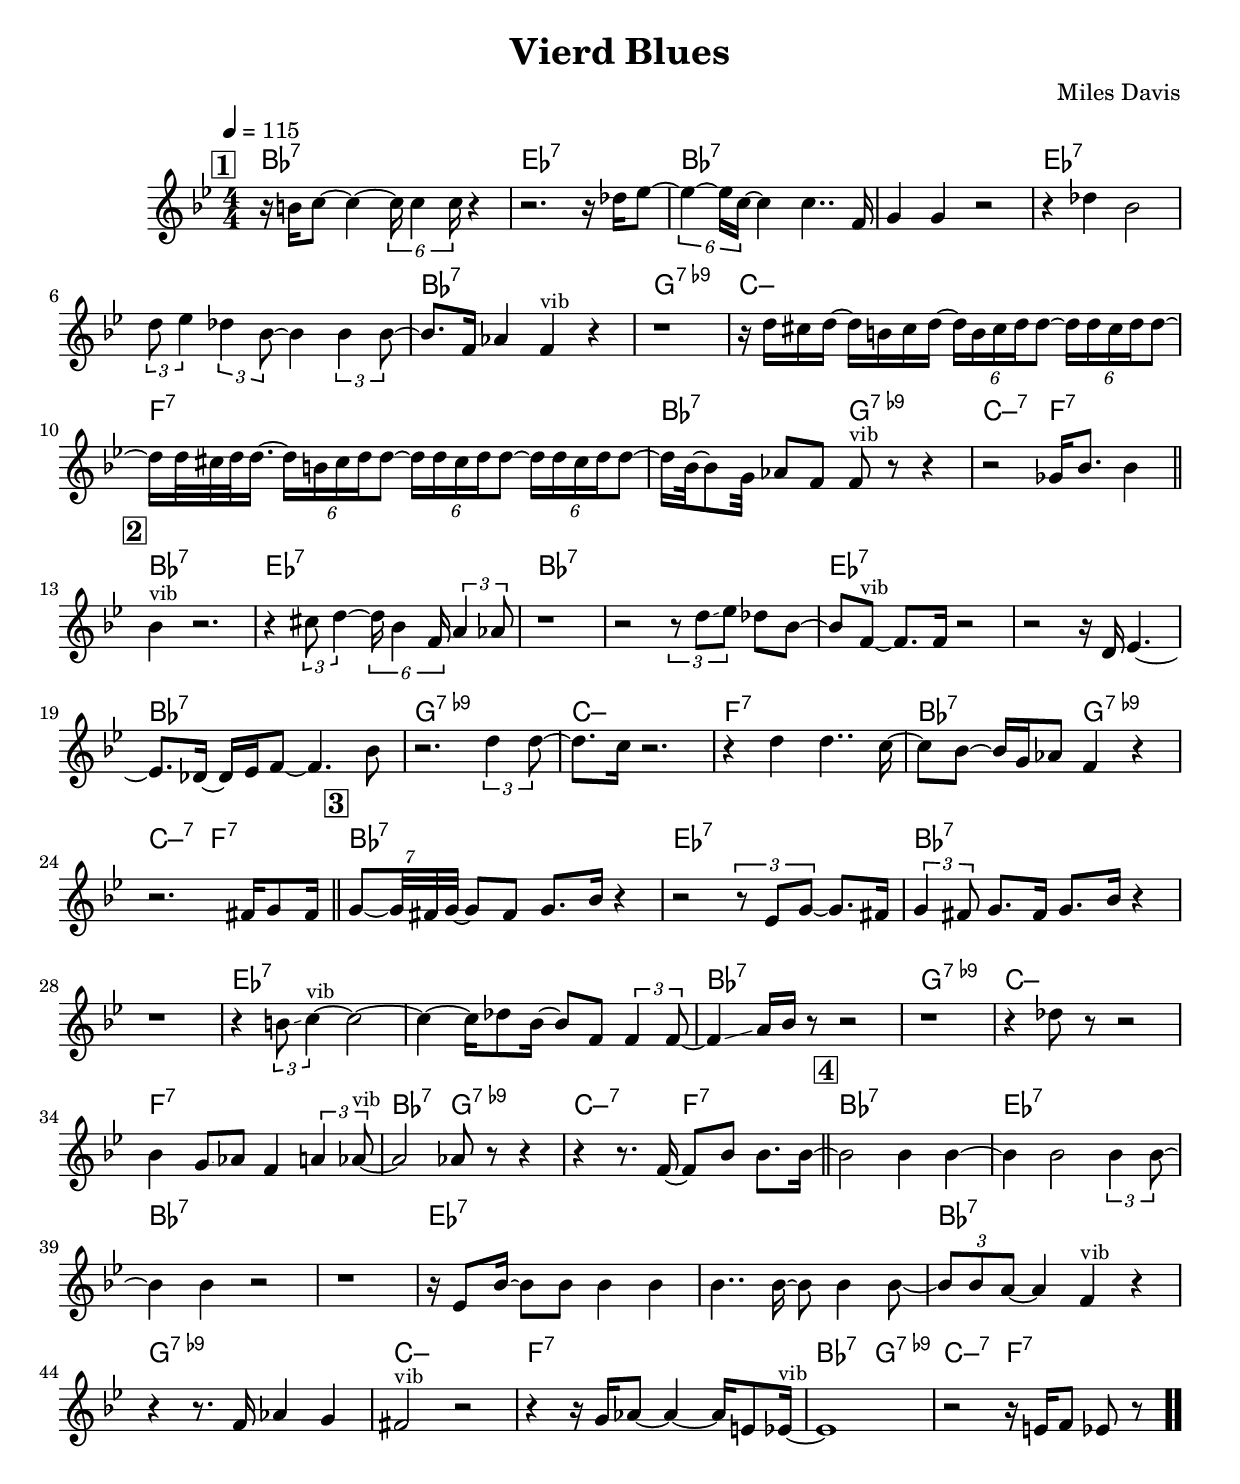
\version "2.13.2"

#(ly:set-option 'point-and-click #f)

\header {
  title = "Vierd Blues"
  composer = "Miles Davis"
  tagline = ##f
}
global =
{
    \override Staff.TimeSignature #'style = #'()
    \time 4/4
    \clef "treble"
    \key bes \major
    \override Rest #'direction = #'0
    \override MultiMeasureRest #'staff-position = #0
}
\score
{
<<
    \transpose c' c'

    \new ChordNames { \chords {
      \set majorSevenSymbol = \markup { "maj7" }
      \set minorChordModifier = \markup { \char ##x2013 }
      
      | bes1:7 | es1:7 | bes1:7 | s1 | es1:7 | s1 | bes1:7 | g1:9- 
      | c1:min | f1:7 | bes2:7 g2:9- | c2:min7 f2:7 | bes1:7 | es1:7 | bes1:7 | s1 
      | es1:7 | s1 | bes1:7 | g1:9- | c1:min | f1:7 | bes2:7 g2:9- | c2:min7 f2:7 
      | bes1:7 | es1:7 | bes1:7 | s1 | es1:7 | s1 | bes1:7 | g1:9- 
      | c1:min | f1:7 | bes2:7 g2:9- | c2:min7 f2:7 | bes1:7 | es1:7 | bes1:7 | s1 
      | es1:7 | s1 | bes1:7 | g1:9- | c1:min | f1:7 | bes2:7 g2:9- | c2:min7 f2:7|
      }
      }

    \new Staff
    <<
    \transpose c' c'

    {
      \global
  		%\override Score.MetronomeMark #'transparent = ##t
  		%\override Score.MetronomeMark #'stencil = ##f
  		
  		\override HorizontalBracket #'direction = #UP
  		\override HorizontalBracket #'bracket-flare = #'(0 . 0)
  		
  		\override TextSpanner #'dash-fraction = #1.0
  		\override TextSpanner #'bound-details #'left #'text = \markup{ \concat{\draw-line #'(0 . -1.0) \draw-line #'(1.0 . 0) }}
  		\override TextSpanner #'bound-details #'right #'text = \markup{ \concat{ \draw-line #'(1.0 . 0) \draw-line #'(0 . -1.0) }}
          \set Score.markFormatter = #format-mark-box-numbers


      \tempo 4 = 115
      \set Score.currentBarNumber = #1
     
      \bar "||" \mark \default r16 b'16 c''8~ c''4~ \tuplet 6/4 {c''16 c''4 c''16} r4 
      | r2. r16 des''16 es''8~ 
      | \tuplet 6/4 {es''4~ es''16 c''16~} c''4 c''4.. f'16 
      | g'4 g'4 r2 
      | r4 des''4 bes'2 
      | \tuplet 3/2 {d''8 es''4} \tuplet 3/2 {des''4 bes'8~} bes'4 \tuplet 3/2 {bes'4 bes'8~} 
      | bes'8. f'16 aes'4 f'4^\markup{\left-align \small vib} r4 
      | r1 
      | r16 d''16 cis''16 d''16~ d''16 b'16 cis''16 d''16~ \tuplet 6/4 {d''16 b'16 cis''16 d''16 d''8~} \tuplet 6/4 {d''16 d''16 cis''16 d''16 d''8~} 
      | d''16 d''32 cis''32 d''32 d''16.~ \tuplet 6/4 {d''16 b'16 cis''16 d''16 d''8~} \tuplet 6/4 {d''16 d''16 cis''16 d''16 d''8~} \tuplet 6/4 {d''16 d''16 cis''16 d''16 d''8~} 
      | d''16 bes'32~ bes'8 g'32 aes'8 f'8 f'8^\markup{\left-align \small vib} r8 r4 
      | r2 ges'16 bes'8. bes'4 
      \bar "||" \mark \default bes'4^\markup{\left-align \small vib} r2. 
      | r4 \tuplet 3/2 {cis''8 d''4~} \tuplet 6/4 {d''16 bes'4 f'16} \tuplet 3/2 {a'4 aes'8} 
      | r1 
      | r2 \tuplet 3/2 {r8 d''8\glissando  es''8} des''8 bes'8~ 
      | bes'8 f'8~^\markup{\left-align \small vib} f'8. f'16 r2 
      | r2 r16 d'16 es'4.~ 
      | es'8. des'16~ des'16 es'16 f'8~ f'4. bes'8 
      | r2. \tuplet 3/2 {d''4 d''8~} 
      | d''8. c''16 r2. 
      | r4 d''4 d''4.. c''16~ 
      | c''8 bes'8~ bes'16 g'16 aes'8 f'4 r4 
      | r2. fis'16 g'8 fis'16 
      \bar "||" \mark \default \tuplet 7/8 {g'8~ g'32 fis'32 g'32~} g'8 fis'8 g'8. bes'16 r4 
      | r2 \tuplet 3/2 {r8 es'8 g'8~} g'8. fis'16 
      | \tuplet 3/2 {g'4 fis'8} g'8. fis'16 g'8. bes'16 r4 
      | r1 
      | r4 \tuplet 3/2 {b'8\glissando  c''4~^\markup{\left-align \small vib}} c''2~ 
      | c''4~ c''16 des''8 bes'16~ bes'8 f'8 \tuplet 3/2 {f'4 f'8~} 
      | f'4\glissando  a'16 bes'16 r8 r2 
      | r1 
      | r4 des''8 r8 r2 
      | bes'4 g'8\glissando  aes'8 f'4 \tuplet 3/2 {a'4 aes'8~^\markup{\left-align \small vib}} 
      | aes'2 aes'8 r8 r4 
      | r4 r8. f'16~ f'8 bes'8 bes'8. bes'16~ 
      \bar "||" \mark \default bes'2 bes'4 bes'4~ 
      | bes'4 bes'2 \tuplet 3/2 {bes'4 bes'8~} 
      | bes'4 bes'4 r2 
      | r1 
      | r16 es'8 bes'16~ bes'8 bes'8 bes'4 bes'4 
      | bes'4.. bes'16~ bes'8 bes'4 bes'8~ 
      | \tuplet 3/2 {bes'8 bes'8 a'8~} a'4 f'4^\markup{\left-align \small vib} r4 
      | r4 r8. f'16 aes'4 g'4 
      | fis'2^\markup{\left-align \small vib} r2 
      | r4 r16 g'16 aes'8~ aes'4~ aes'16 e'8 es'16~^\markup{\left-align \small vib} 
      | es'1 
      | r2 r16 e'16 f'8 es'8 r8\bar  ".."
    }
    >>
>>    
}
